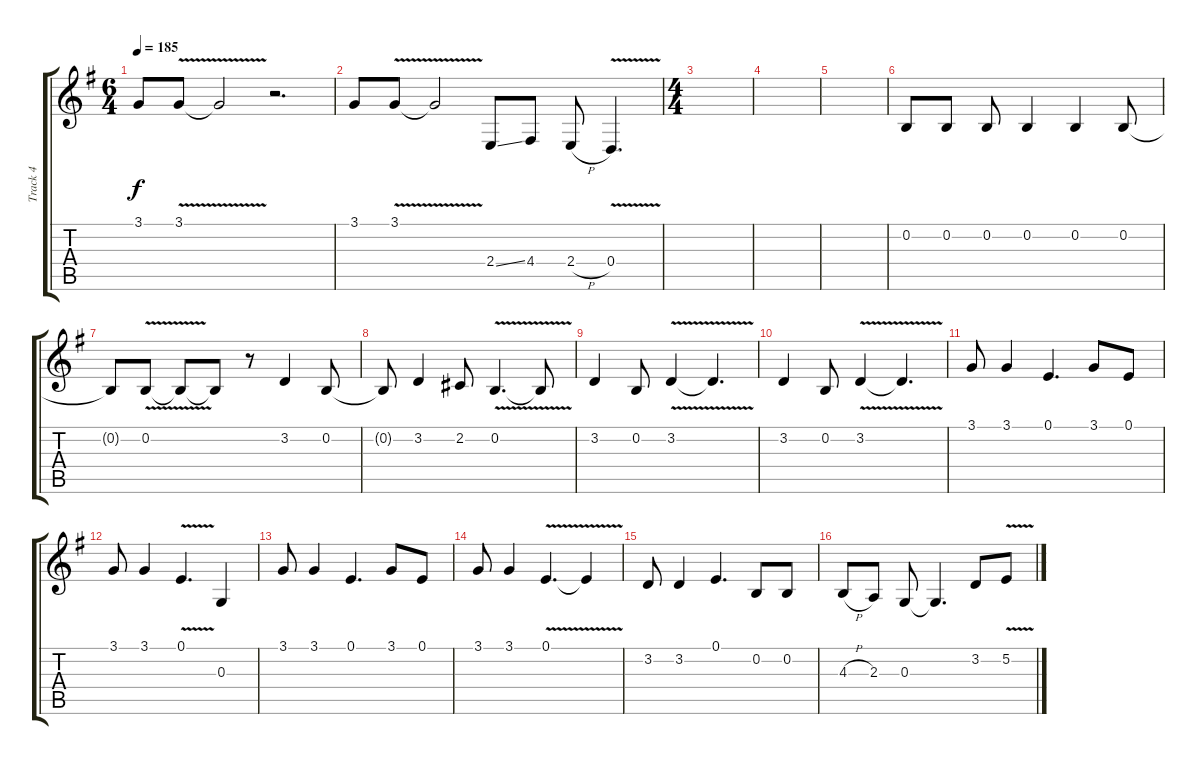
\track ("Track 4" "Track 4") {instrument trumpet}
\staff {score tabs}
\tuning (E4 B3 G3 D3 A2 E2) {hide}
\ts (6 4)
\tempo 185
\clef g2
\ks g
3.1.8{dy f} 3.1{v}.8 3.1{t}.2 r.2{d} |
3.1.8 3.1{v}.8 3.1{t}.2 2.4{ss}.8 4.4.8 2.4{h}.8 0.4{v}.4{d} |
\ts (4 4)
|
|
|
0.2.8 0.2.8 0.2.8 0.2.4 0.2.4 0.2.8 |
0.2{t}.8 0.2{v}.8 0.2{t}.8 0.2{t}.8 r.8 3.2.4 0.2.8 |
0.2{t}.8 3.2.4 2.2.8 0.2{v}.4{d} 0.2{t}.8 |
3.2.4 0.2.8 3.2{v}.4 3.2{t}.4{d} |
3.2.4 0.2.8 3.2{v}.4 3.2{t}.4{d} |
3.1.8 3.1.4 0.1.4{d} 3.1.8 0.1.8 |
3.1.8 3.1.4 0.1{v}.4{d} 0.3.4 |
3.1.8 3.1.4 0.1.4{d} 3.1.8 0.1.8 |
3.1.8 3.1.4 0.1{v}.4{d} 0.1{t}.4 |
3.2.8 3.2.4 0.1.4{d} 0.2.8 0.2.8 |
4.3{h}.8 2.3.8 0.3.8 0.3{t}.4{d} 3.2.8 5.2{v}.8
